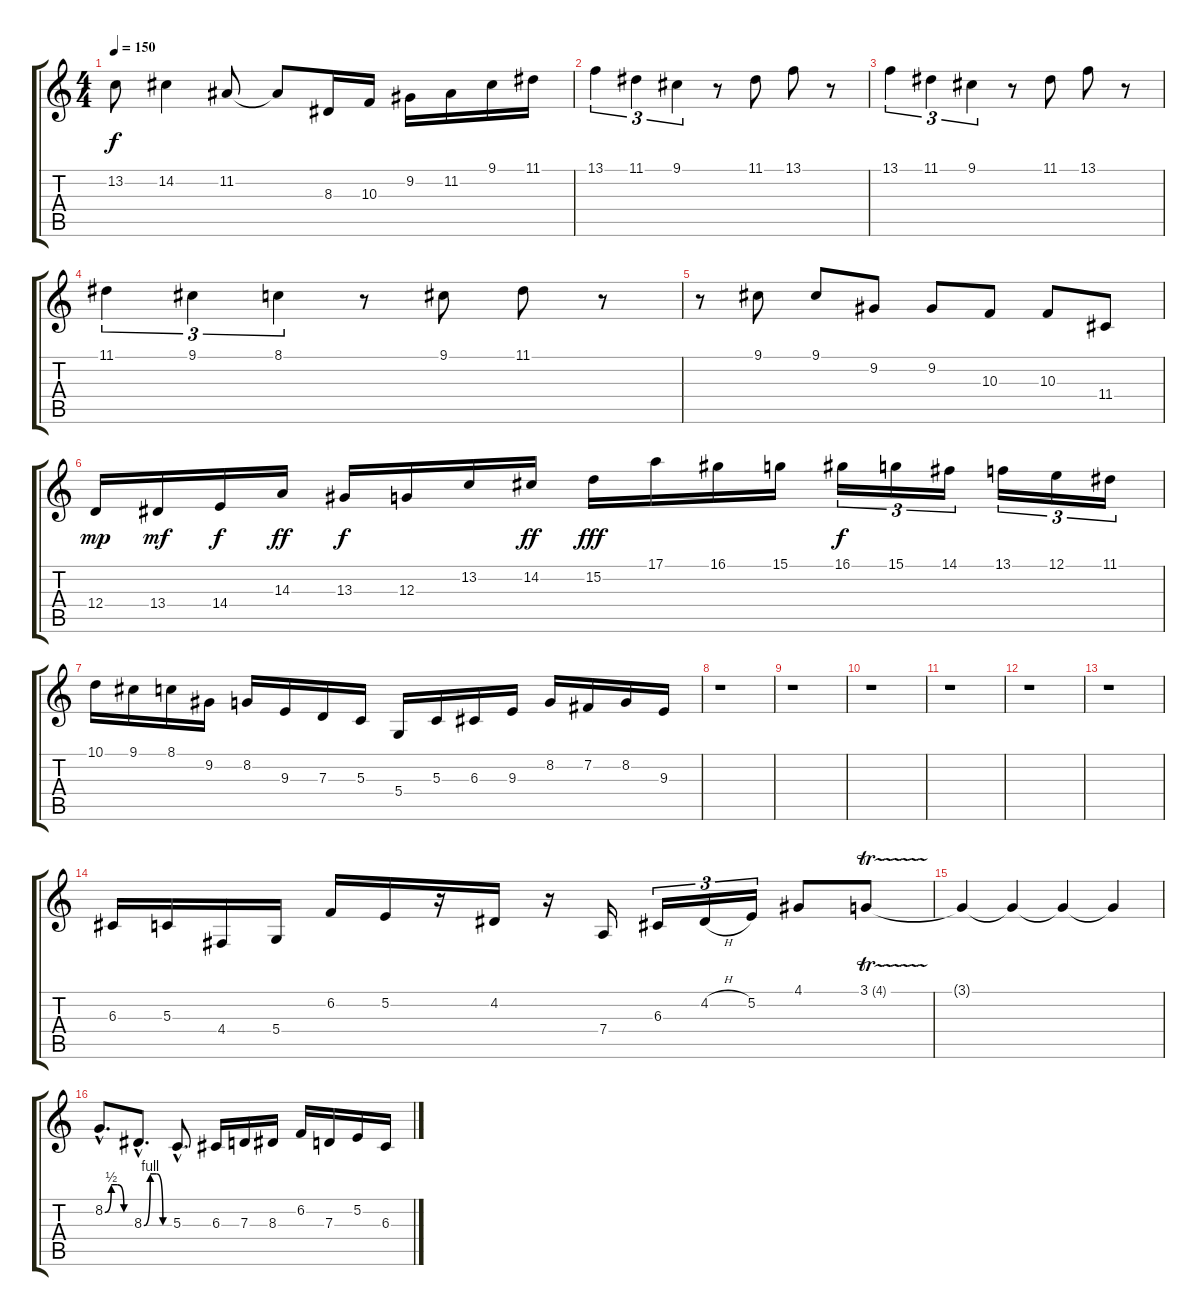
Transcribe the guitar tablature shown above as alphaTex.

\track "" {instrument altosax}
\staff {score tabs}
\tuning (E4 B3 G3 D3 A2 E2) {hide}
\ts (4 4)
\tempo 150
\clef g2
\ks c
13.2.8{dy f} 14.2.4 11.2.8 11.2{t}.8 8.3.16 10.3.16 9.2.16 11.2.16 9.1.16 11.1.16 |
13.1.4{tu (3 2)} 11.1.4{tu (3 2)} 9.1.4{tu (3 2)} r.8 11.1.8 13.1.8 r.8 |
13.1.4{tu (3 2)} 11.1.4{tu (3 2)} 9.1.4{tu (3 2)} r.8 11.1.8 13.1.8 r.8 |
11.1.4{tu (3 2)} 9.1.4{tu (3 2)} 8.1.4{tu (3 2)} r.8 9.1.8 11.1.8 r.8 |
r.8 9.1.8 9.1.8 9.2.8 9.2.8 10.3.8 10.3.8 11.4.8 |
12.4.16{dy mp} 13.4.16{dy mf} 14.4.16{dy f} 14.3.16{dy ff} 13.3.16{dy f} 12.3.16 13.2.16 14.2.16{dy ff} 15.2.16{dy fff} 17.1.16 16.1.16 15.1.16 16.1.16{tu (3 2) dy f} 15.1.16{tu (3 2)} 14.1.16{tu (3 2)} 13.1.16{tu (3 2)} 12.1.16{tu (3 2)} 11.1.16{tu (3 2)} |
10.1.16 9.1.16 8.1.16 9.2.16 8.2.16 9.3.16 7.3.16 5.3.16 5.4.16 5.3.16 6.3.16 9.3.16 8.2.16 7.2.16 8.2.16 9.3.16 |
r.1 |
r.1 |
r.1 |
r.1 |
r.1 |
r.1 |
6.3.16 5.3.16 4.4.16 5.4.16 6.2.16 5.2.16 r.16 4.2.16 r.16 7.4.16 6.3.16{tu (3 2)} 4.2{h}.16{tu (3 2)} 5.2.16{tu (3 2)} 4.1.8 3.1{tr (4 32)}.8 |
3.1{t}.4{volume 0} 3.1{t}.4{volume 15} 3.1{t}.4{volume 0} 3.1{t}.4{volume 16} |
8.2{be (custom 0 0 15 2 30 2 45 0 60 0) hac}.8{d} 8.3{be (custom 0 0 15 4 30 4 45 0 60 0) hac}.8{d} 5.3{hac}.8{d} 6.3.16 7.3.16 8.3.16 6.2.16 7.3.16 5.2.16 6.3.16
